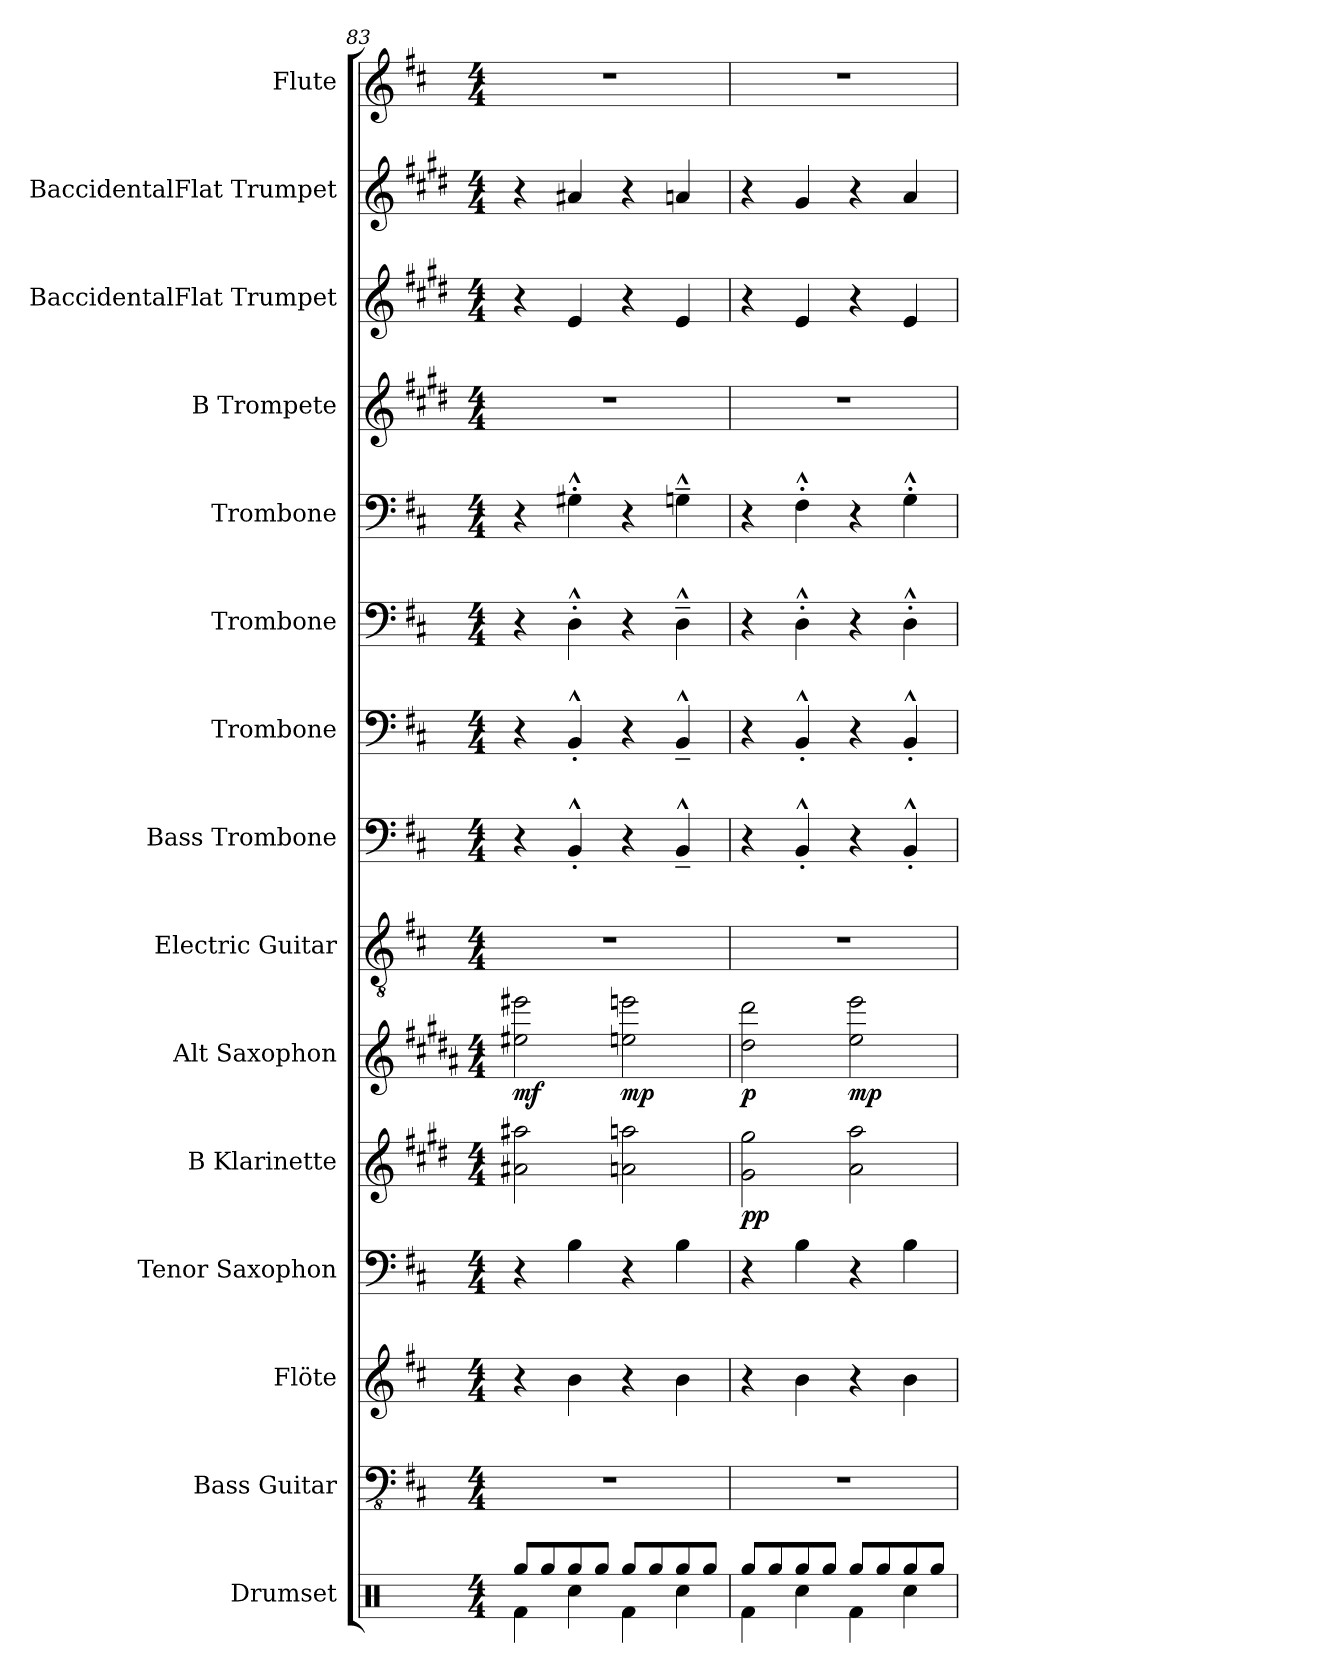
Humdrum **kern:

**kern	**kern	**kern	**kern	**kern	**dynam	**kern	**dynam	**kern	**kern	**kern	**kern	**kern	**kern	**kern	**kern	**kern
*part15	*part14	*part13	*part12	*part11	*part11	*part10	*part10	*part9	*part8	*part7	*part6	*part5	*part4	*part3	*part2	*part1
*staff15	*staff14	*staff13	*staff12	*staff11	*staff11	*staff10	*staff10	*staff9	*staff8	*staff7	*staff6	*staff5	*staff4	*staff3	*staff2	*staff1
*I"Drumset	*I"Bass Guitar	*I"Flöte	*I"Tenor Saxophon	*I"B Klarinette	*	*I"Alt Saxophon	*	*I"Electric Guitar	*I"Bass Trombone	*I"Trombone	*I"Trombone	*I"Trombone	*I"B Trompete	*I"BaccidentalFlat Trumpet	*I"BaccidentalFlat Trumpet	*I"Flute
*I'Drs.	*I'B. Guit.	*I'Fl.	*I'T. Sax.	*I'B Kl.	*	*I'A. Sax.	*	*I'El. Guit.	*I'B. Trb.	*I'Trb.	*I'Trb.	*I'Trb.	*I'B Tpt.	*I'BaccidentalFlat Tpt.	*I'BaccidentalFlat Tpt.	*I'Fl.
*clefX	*clefFv4	*clefG2	*clefF4	*clefG2	*	*clefG2	*	*clefGv2	*clefF4	*clefF4	*clefF4	*clefF4	*clefG2	*clefG2	*clefG2	*clefG2
*	*	*	*ITrd8c14	*ITrd1c2	*	*ITrd5c9	*	*	*	*	*	*	*ITrd1c2	*ITrd1c2	*ITrd1c2	*
*k[]	*k[f#c#]	*k[f#c#]	*k[f#c#]	*k[f#c#]	*	*k[f#c#]	*	*k[f#c#]	*k[f#c#]	*k[f#c#]	*k[f#c#]	*k[f#c#]	*k[f#c#]	*k[f#c#]	*k[f#c#]	*k[f#c#]
*M4/4	*M4/4	*M4/4	*M4/4	*M4/4	*	*M4/4	*	*M4/4	*M4/4	*M4/4	*M4/4	*M4/4	*M4/4	*M4/4	*M4/4	*M4/4
=83	=83	=83	=83	=83	=83	=83	=83	=83	=83	=83	=83	=83	=83	=83	=83	=83
*^	*	*	*	*	*	*	*	*	*	*	*	*	*	*	*	*
!	!	!	!	!	!	!LO:DY:b	!	!	!	!	!	!	!	!	!	!	!
!	!	!	!	!	!	!LO:DY:n=1:b	!	!LO:DY:b	!	!	!	!	!	!	!	!	!
8Rgg/L	4Rf\	1r	4r	4r	2g#X\ 2gg#X\	mf mf	2g#X\ 2gg#X\	mf	1r	4r	4r	4r	4r	1r	4r	4r	1r
8Rgg/	.	.	.	.	.	.	.	.	.	.	.	.	.	.	.	.	.
8Rgg/	4Rcc\	.	4b\	4BB\	.	.	.	.	.	4BB'^^/	4BB'^^/	4D'^^\	4G#X'^^\	.	4d/	4g#X/	.
8Rgg/J	.	.	.	.	.	.	.	.	.	.	.	.	.	.	.	.	.
!	!	!	!	!	!	!LO:DY:n=2:b	!	!	!	!	!	!	!	!	!	!	!
!	!	!	!	!	!	!LO:DY:n=3:b	!	!LO:DY:b	!	!	!	!	!	!	!	!	!
8Rgg/L	4Rf\	.	4r	4r	2gn\ 2ggn\	mp mp	2gn\ 2ggn\	mp	.	4r	4r	4r	4r	.	4r	4r	.
8Rgg/	.	.	.	.	.	.	.	.	.	.	.	.	.	.	.	.	.
8Rgg/	4Rcc\	.	4b\	4BB\	.	.	.	.	.	4BB~^^/	4BB~^^/	4D~^^\	4Gn~^^\	.	4d/	4gn/	.
8Rgg/J	.	.	.	.	.	.	.	.	.	.	.	.	.	.	.	.	.
=84	=84	=84	=84	=84	=84	=84	=84	=84	=84	=84	=84	=84	=84	=84	=84	=84	=84
!	!	!	!	!	!	!LO:DY:b	!	!	!	!	!	!	!	!	!	!	!
!	!	!	!	!	!	!LO:DY:n=1:b	!	!LO:DY:b	!	!	!	!	!	!	!	!	!
8Rgg/L	4Rf\	1r	4r	4r	2f#\ 2ff#\	p p	2f#\ 2ff#\	p	1r	4r	4r	4r	4r	1r	4r	4r	1r
8Rgg/	.	.	.	.	.	.	.	.	.	.	.	.	.	.	.	.	.
8Rgg/	4Rcc\	.	4b\	4BB\	.	.	.	.	.	4BB'^^/	4BB'^^/	4D'^^\	4F#'^^\	.	4d/	4f#/	.
8Rgg/J	.	.	.	.	.	.	.	.	.	.	.	.	.	.	.	.	.
!	!	!	!	!	!	!LO:DY:n=2:b	!	!	!	!	!	!	!	!	!	!	!
!	!	!	!	!	!	!LO:DY:n=3:b	!	!LO:DY:b	!	!	!	!	!	!	!	!	!
8Rgg/L	4Rf\	.	4r	4r	2g\ 2gg\	mp mp	2g\ 2gg\	mp	.	4r	4r	4r	4r	.	4r	4r	.
8Rgg/	.	.	.	.	.	.	.	.	.	.	.	.	.	.	.	.	.
8Rgg/	4Rcc\	.	4b\	4BB\	.	.	.	.	.	4BB'^^/	4BB'^^/	4D'^^\	4G'^^\	.	4d/	4g/	.
8Rgg/J	.	.	.	.	.	.	.	.	.	.	.	.	.	.	.	.	.
*v	*v	*	*	*	*	*	*	*	*	*	*	*	*	*	*	*	*
=	=	=	=	=	=	=	=	=	=	=	=	=	=	=	=	=
*-	*-	*-	*-	*-	*-	*-	*-	*-	*-	*-	*-	*-	*-	*-	*-	*-
